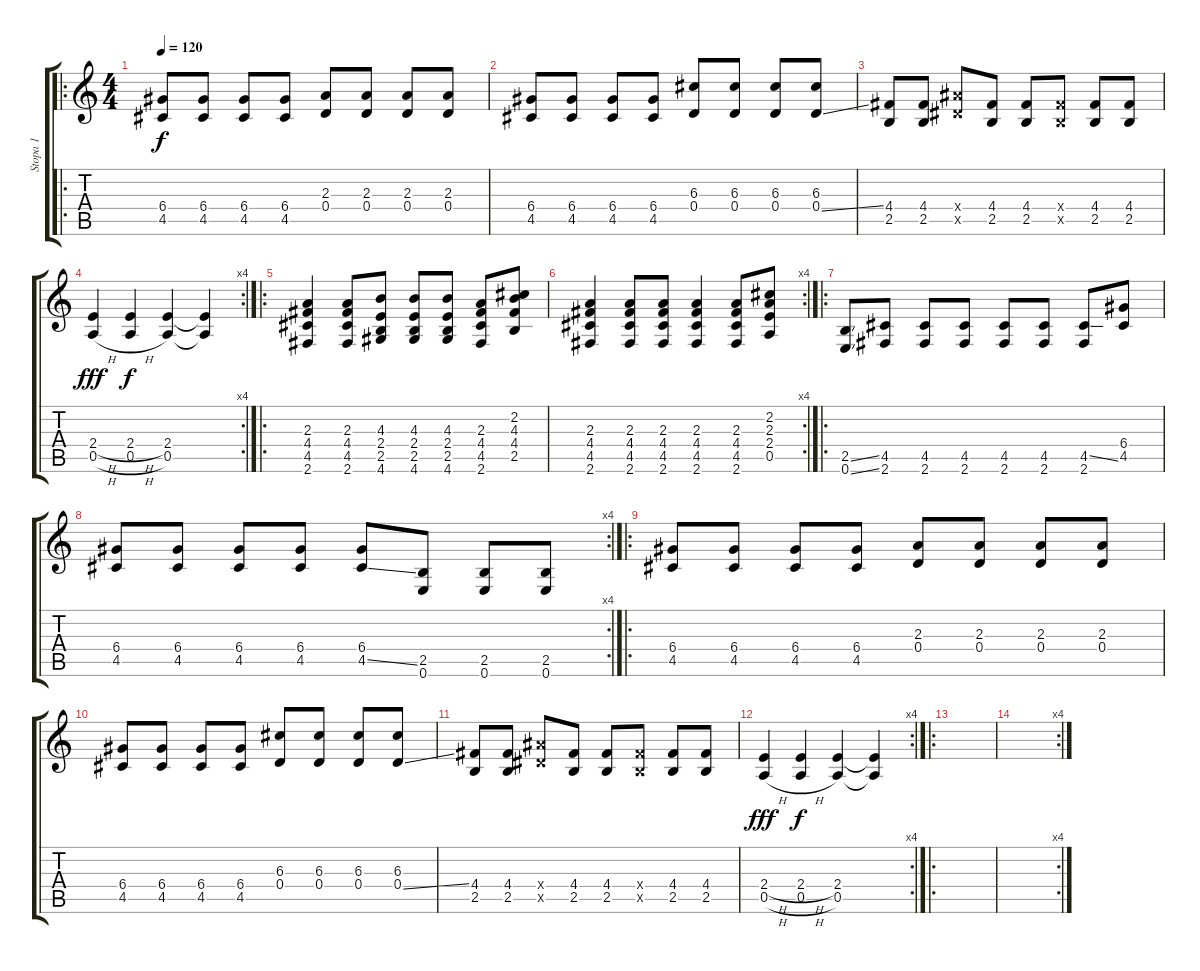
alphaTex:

\track ("Stopa 1" "Stopa 1") {instrument acousticguitarsteel}
\staff {score tabs}
\tuning (E4 B3 G3 D3 A2 E2) {hide}
\ro
\ts (4 4)
\tempo 120
\clef g2
\ks c
(6.4 4.5).8{dy f} (6.4 4.5).8 (6.4 4.5).8 (6.4 4.5).8 (2.3 0.4).8 (2.3 0.4).8 (2.3 0.4).8 (2.3 0.4).8 |
(6.4 4.5).8 (6.4 4.5).8 (6.4 4.5).8 (6.4 4.5).8 (6.3 0.4).8 (6.3 0.4).8 (6.3 0.4).8 (6.3 0.4{ss}).8 |
(4.4 2.5).8 (4.4 2.5).8 (8.4{x} 6.5{x}).8 (4.4 2.5).8 (4.4 2.5).8 (4.4{x} 2.5{x}).8 (4.4 2.5).8 (4.4 2.5).8 |
\rc 4
(2.4{h} 0.5{h}).4{dy fff} (2.4{h} 0.5{h}).4{dy f} (2.4 0.5).4 (2.4{t} 0.5{t}).4 |
\ro
(2.3 4.4 4.5 2.6).4{instrument electricguitarclean} (2.3 4.4 4.5 2.6).8 (4.3 2.4 2.5 4.6).8 (4.3 2.4 2.5 4.6).8 (4.3 2.4 2.5 4.6).8 (2.3 4.4 4.5 2.6).8 (2.2 4.3 4.4 2.5).8 |
\rc 4
(2.3 4.4 4.5 2.6).4 (2.3 4.4 4.5 2.6).8 (2.3 4.4 4.5 2.6).8 (2.3 4.4 4.5 2.6).4 (2.3 4.4 4.5 2.6).8 (2.2 2.3 2.4 0.5).8 |
\ro
(2.5{ss} 0.6{ss}).8{instrument distortionguitar} (4.5 2.6).8 (4.5 2.6).8 (4.5 2.6).8 (4.5 2.6).8 (4.5 2.6).8 (4.5{ss} 2.6).8 (6.4 4.5).8 |
\rc 4
(6.4 4.5).8 (6.4 4.5).8 (6.4 4.5).8 (6.4 4.5).8 (6.4 4.5{ss}).8 (2.5 0.6).8 (2.5 0.6).8 (2.5 0.6).8 |
\ro
(6.4 4.5).8 (6.4 4.5).8 (6.4 4.5).8 (6.4 4.5).8 (2.3 0.4).8 (2.3 0.4).8 (2.3 0.4).8 (2.3 0.4).8 |
(6.4 4.5).8 (6.4 4.5).8 (6.4 4.5).8 (6.4 4.5).8 (6.3 0.4).8 (6.3 0.4).8 (6.3 0.4).8 (6.3 0.4{ss}).8 |
(4.4 2.5).8 (4.4 2.5).8 (8.4{x} 6.5{x}).8 (4.4 2.5).8 (4.4 2.5).8 (4.4{x} 2.5{x}).8 (4.4 2.5).8 (4.4 2.5).8 |
\rc 4
(2.4{h} 0.5{h}).4{dy fff} (2.4{h} 0.5{h}).4{dy f} (2.4 0.5).4 (2.4{t} 0.5{t}).4 |
\ro
|
\rc 4
